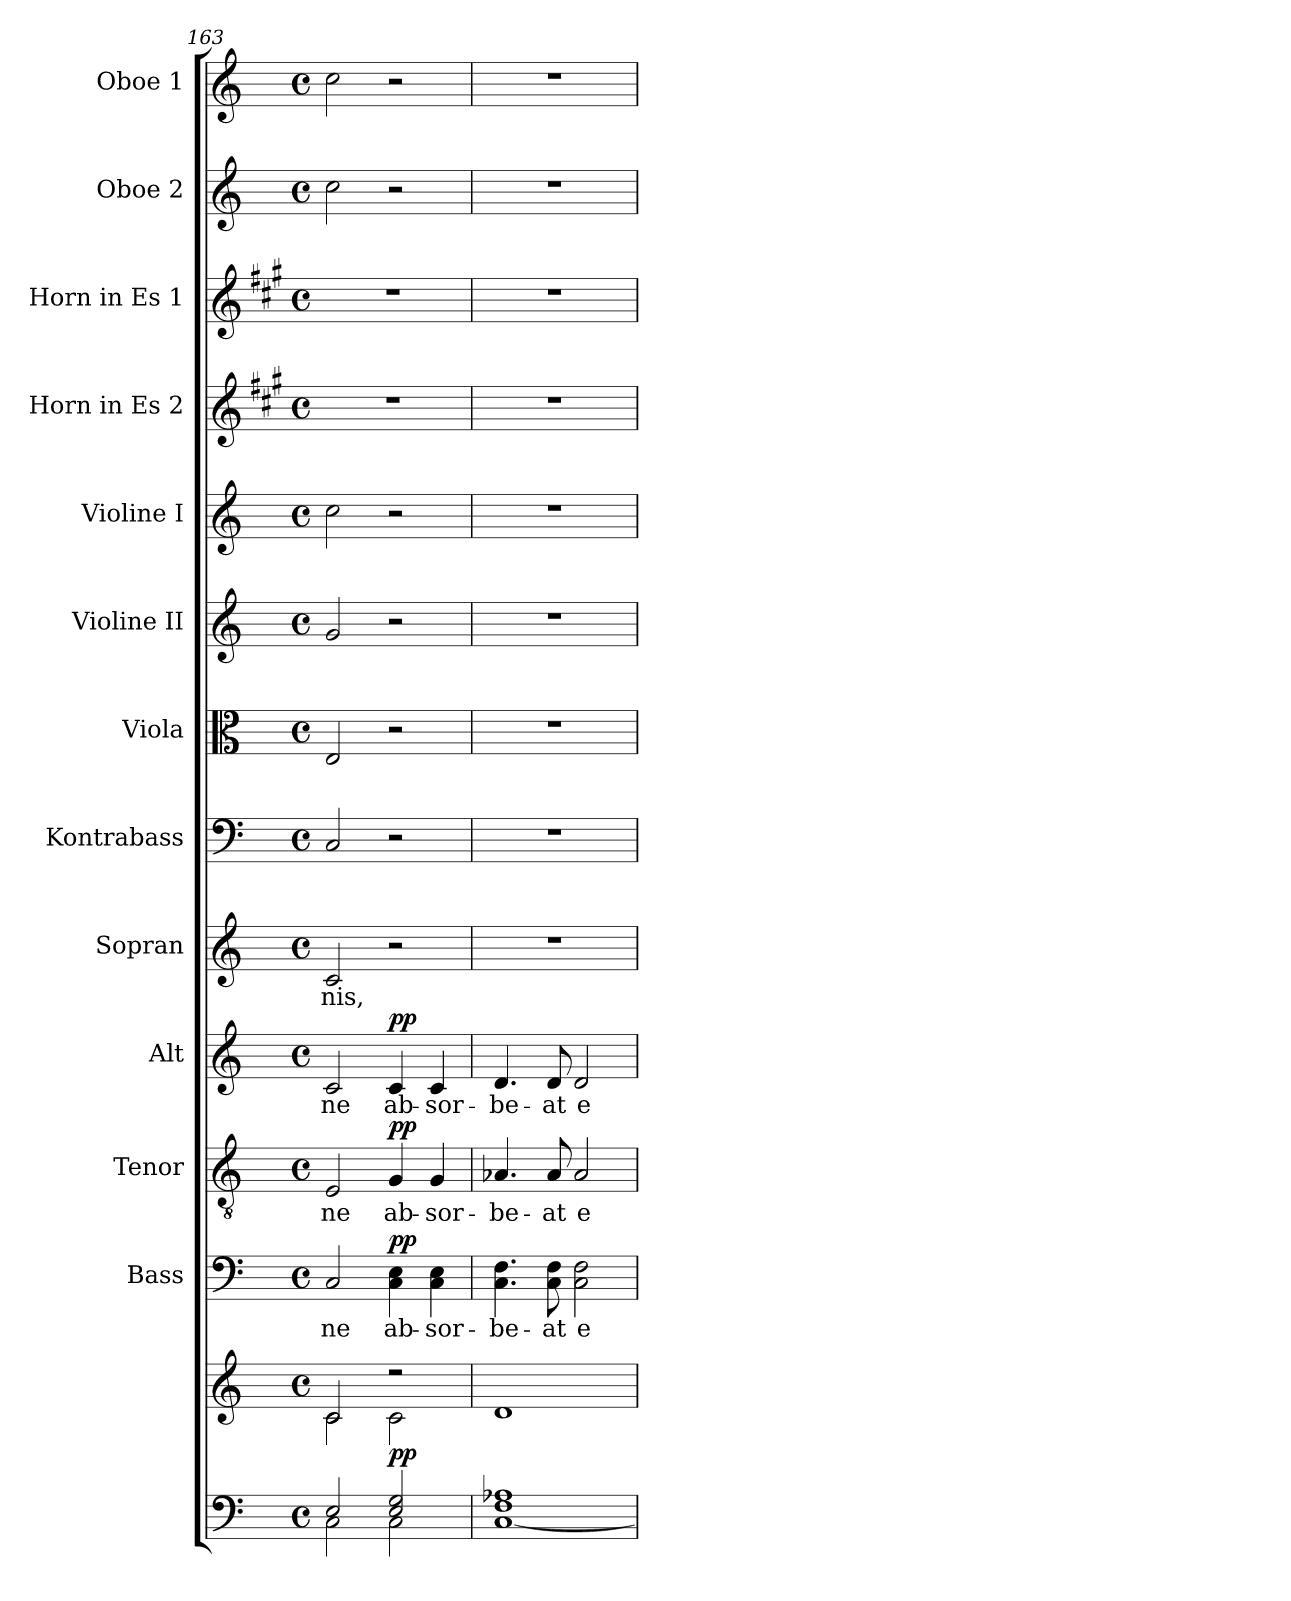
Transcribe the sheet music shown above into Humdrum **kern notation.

**kern	**kern	**dynam	**kern	**text	**dynam	**kern	**text	**dynam	**kern	**text	**dynam	**kern	**text	**kern	**kern	**kern	**kern	**kern	**kern	**kern	**kern
*part13	*part13	*part13	*part12	*part12	*part12	*part11	*part11	*part11	*part10	*part10	*part10	*part9	*part9	*part8	*part7	*part6	*part5	*part4	*part3	*part2	*part1
*staff14	*staff13	*staff13/14	*staff12	*staff12	*staff12	*staff11	*staff11	*staff11	*staff10	*staff10	*staff10	*staff9	*staff9	*staff8	*staff7	*staff6	*staff5	*staff4	*staff3	*staff2	*staff1
*	*	*	*I"Bass	*	*	*I"Tenor	*	*	*I"Alt	*	*	*I"Sopran	*	*I"Kontrabass	*I"Viola	*I"Violine II	*I"Violine I	*I"Horn in Es 2	*I"Horn in Es 1	*I"Oboe 2	*I"Oboe 1
*	*	*	*I'B.	*	*	*I'T.	*	*	*I'A.	*	*	*I'S.	*	*I'Kb.	*I'Vla.	*I'Vl. II	*I'Vl. I	*I'Hr. 2	*I'Hr. 1	*I'Ob. 2	*I'Ob. 1
!!LO:PB:g=z
*clefF4	*clefG2	*	*clefF4	*	*	*clefGv2	*	*	*clefG2	*	*	*clefG2	*	*clefF4	*clefC3	*clefG2	*clefG2	*clefG2	*clefG2	*clefG2	*clefG2
*	*	*	*	*	*	*	*	*	*	*	*	*	*	*ITrd7c12	*	*	*	*ITrd5c9	*ITrd5c9	*	*
*k[]	*k[]	*	*k[]	*	*	*k[]	*	*	*k[]	*	*	*k[]	*	*k[]	*k[]	*k[]	*k[]	*k[]	*k[]	*k[]	*k[]
*C:	*C:	*	*C:	*	*	*C:	*	*	*C:	*	*	*C:	*	*C:	*C:	*C:	*C:	*C:	*C:	*C:	*C:
*M4/4	*M4/4	*	*M4/4	*	*	*M4/4	*	*	*M4/4	*	*	*M4/4	*	*M4/4	*M4/4	*M4/4	*M4/4	*M4/4	*M4/4	*M4/4	*M4/4
*met(c)	*met(c)	*	*met(c)	*	*	*met(c)	*	*	*met(c)	*	*	*met(c)	*	*met(c)	*met(c)	*met(c)	*met(c)	*met(c)	*met(c)	*met(c)	*met(c)
=163	=163	=163	=163	=163	=163	=163	=163	=163	=163	=163	=163	=163	=163	=163	=163	=163	=163	=163	=163	=163	=163
*^	*^	*	*	*	*	*	*	*	*	*	*	*	*	*	*	*	*	*	*	*	*
!	!	!	!	!	!	!LO:LY:b	!	!	!LO:LY:b	!	!	!LO:LY:b	!	!	!LO:LY:b	!	!	!	!	!	!	!	!
2E/	2C\	2c/	2c\	.	2C/	ne	.	2E/	ne	.	2c/	ne	.	2c/	-nis,	2CC/	2E/	2g/	2cc\	1r	1r	2cc\	2cc\
!	!	!	!	!LO:DY:b	!	!LO:LY:b	!LO:DY:a	!	!LO:LY:b	!LO:DY:a	!	!LO:LY:b	!LO:DY:a	!	!	!	!	!	!	!	!	!	!
2E/ 2G/	2C\	2r	2c\	pp	4C\ 4E\	ab-	pp	4G/	ab-	pp	4c/	ab-	pp	2r	.	2r	2r	2r	2r	.	.	2r	2r
!	!	!	!	!	!	!LO:LY:b	!	!	!LO:LY:b	!	!	!LO:LY:b	!	!	!	!	!	!	!	!	!	!	!
.	.	.	.	.	4C\ 4E\	-sor-	.	4G/	-sor-	.	4c/	-sor-	.	.	.	.	.	.	.	.	.	.	.
*	*	*v	*v	*	*	*	*	*	*	*	*	*	*	*	*	*	*	*	*	*	*	*	*
=164	=164	=164	=164	=164	=164	=164	=164	=164	=164	=164	=164	=164	=164	=164	=164	=164	=164	=164	=164	=164	=164	=164
!	!	!	!	!	!LO:LY:b	!	!	!LO:LY:b	!	!	!LO:LY:b	!	!	!	!	!	!	!	!	!	!	!
1F 1A-X	[<1C	1d	.	4.C\ 4.F\	-be-	.	4.A-X/	-be-	.	4.d/	-be-	.	1r	.	1r	1r	1r	1r	1r	1r	1r	1r
!	!	!	!	!	!LO:LY:b	!	!	!LO:LY:b	!	!	!LO:LY:b	!	!	!	!	!	!	!	!	!	!	!
.	.	.	.	8C\ 8F\	-at	.	8A-/	-at	.	8d/	-at	.	.	.	.	.	.	.	.	.	.	.
!	!	!	!	!	!LO:LY:b	!	!	!LO:LY:b	!	!	!LO:LY:b	!	!	!	!	!	!	!	!	!	!	!
.	.	.	.	2C\ 2F\	e-	.	2A-/	e-	.	2d/	e-	.	.	.	.	.	.	.	.	.	.	.
*v	*v	*	*	*	*	*	*	*	*	*	*	*	*	*	*	*	*	*	*	*	*	*
=	=	=	=	=	=	=	=	=	=	=	=	=	=	=	=	=	=	=	=	=	=
*-	*-	*-	*-	*-	*-	*-	*-	*-	*-	*-	*-	*-	*-	*-	*-	*-	*-	*-	*-	*-	*-
